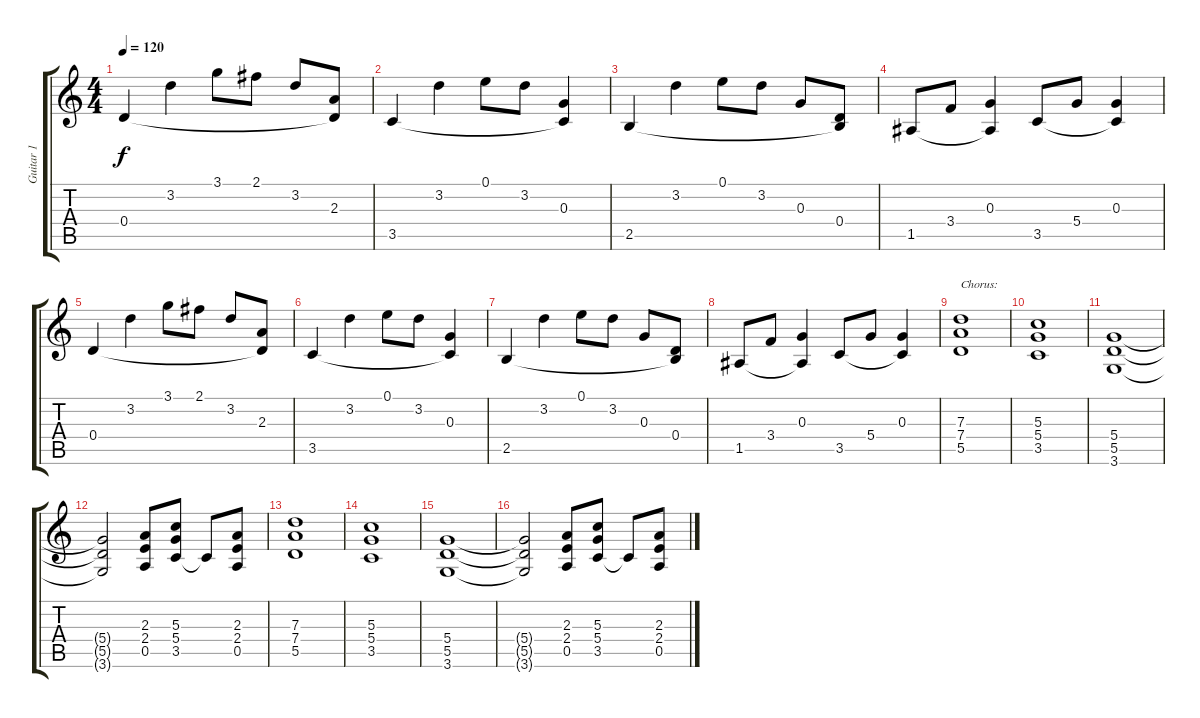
\track ("Guitar 1" "Guitar 1") {instrument distortionguitar}
\staff {score tabs}
\tuning (E4 B3 G3 D3 A2 E2) {hide}
\ts (4 4)
\tempo 120
\clef g2
\ks c
0.4.4{dy f} 3.2.4 3.1.8 2.1.8 3.2.8 (2.3 0.4{t}).8 |
3.5.4 3.2.4 0.1.8 3.2.8 (0.3 3.5{t}).4 |
2.5.4 3.2.4 0.1.8 3.2.8 0.3.8 (0.4 2.5{t}).8 |
1.5.8 3.4.8 (0.3 1.5{t}).4 3.5.8 5.4.8 (0.3 3.5{t}).4 |
0.4.4 3.2.4 3.1.8 2.1.8 3.2.8 (2.3 0.4{t}).8 |
3.5.4 3.2.4 0.1.8 3.2.8 (0.3 3.5{t}).4 |
2.5.4 3.2.4 0.1.8 3.2.8 0.3.8 (0.4 2.5{t}).8 |
1.5.8 3.4.8 (0.3 1.5{t}).4 3.5.8 5.4.8 (0.3 3.5{t}).4 |
(7.3 7.4 5.5).1{txt "Chorus:"} |
(5.3 5.4 3.5).1 |
(5.4 5.5 3.6).1 |
(5.4{t} 5.5{t} 3.6{t}).2 (2.3 2.4 0.5).8 (5.3 5.4 3.5).8 3.5{t}.8 (2.3 2.4 0.5).8 |
(7.3 7.4 5.5).1 |
(5.3 5.4 3.5).1 |
(5.4 5.5 3.6).1 |
(5.4{t} 5.5{t} 3.6{t}).2 (2.3 2.4 0.5).8 (5.3 5.4 3.5).8 3.5{t}.8 (2.3 2.4 0.5).8
